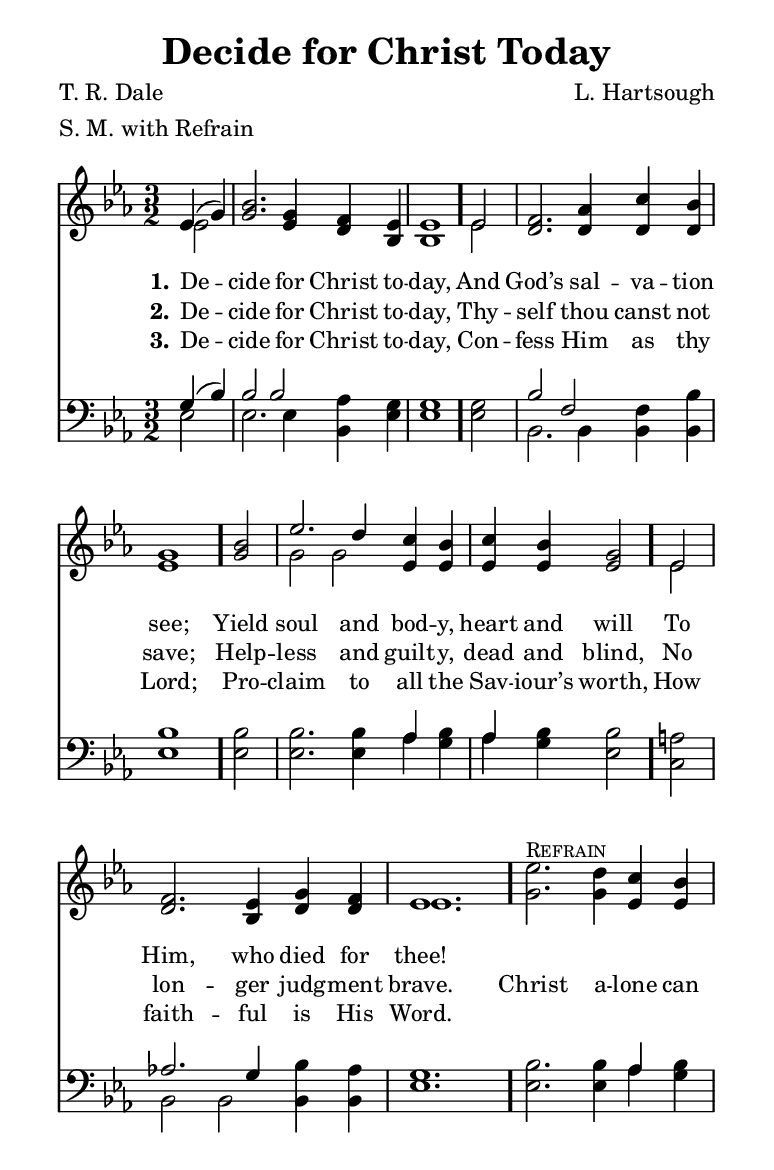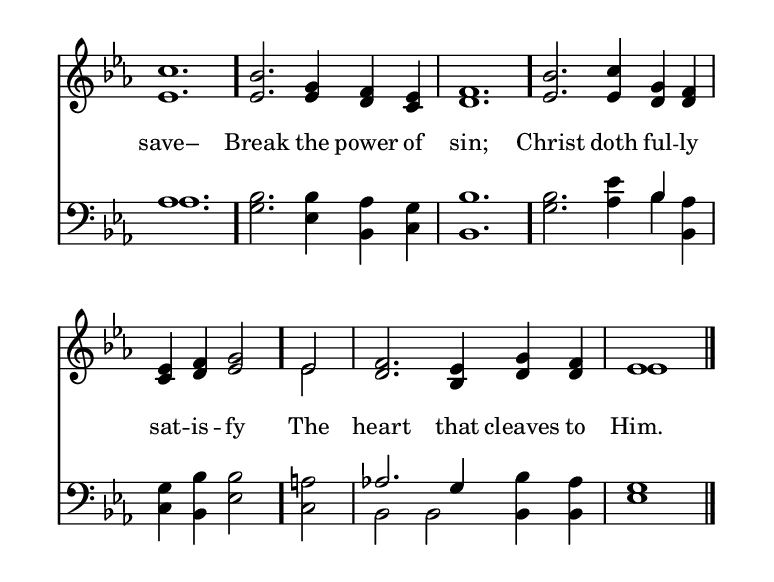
\include "common/global.ily"
\paper {
  \include "common/paper.ily"
  %ragged-bottom = ##t
  %ragged-last-bottom = ##t
  %systems-per-page = ##f
  %page-count = ##f
}

\header{
  %gospel
  hymnnumber = "79"
  title = "Decide for Christ Today"
  tunename = "Welcome Voice"
  meter = "S. M. with Refrain"
  poet = "T. R. Dale"
  composer = "L. Hartsough"
  %copyright = ""
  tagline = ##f
}

% for fermata in MIDI
ta = { \tempo 4=140 }
tb = { \tempo 4=70  }

patternAA = { c4( c4) | c2. c4 c4 c4 | c1 }
patternAB = { c2      | c2. c4 c4 c4 | c1 }
patternAC = { c4( c4) | c2  c2 c4 c4 | c1 }

patternBA = { \patternAB }
patternBB = { c2 | c2 c2 c4 c4 | c1 }

patternCA = { c2 | c2. c4 c4 c4 | c4 c4 c2 }
patternCB = { c2 | c2  c2 c4 c4 | c4 c4 c2 }

patternDA = { c2 | c2. c4 c4 c4 | c1. }
patternDB = { c2 | c2  c2 c4 c4 | c1. }

patternEA = { c2. c4 c4 c4 | c1. }

patternFA = { c2. c4 c4 c4 | c4 c4 c2 }

patternGA = { c2 | c2. c4 c4 c4 | c1 }
patternGB = { c2 | c2  c2 c4 c4 | c1 }

global = {
  \include "common/overrides.ily"
  \override Staff.TimeSignature.style = #'numbered
  \time 3/2
  \override Score.MetronomeMark.transparent = ##t % hide all fermata changes too
  \ta
  \key ees \major
  \partial 2
  \autoBeamOff
}

notesSoprano = {
\global
\relative c' {

  \changePitch \patternAA { ees g | bes g f ees | ees }
  \changePitch \patternBA { ees | f aes c bes | g }
  \changePitch \patternCA { bes | ees d c bes | c bes g }
  \changePitch \patternDA { ees | f ees g f | ees }

  << s^\markup { \small \caps "Refrain" }
  \changePitch \patternEA { ees' d c bes | c } >>
  \changePitch \patternEA { bes g f ees | f }
  \changePitch \patternFA { bes c g f | ees f g }
  \changePitch \patternGA { ees | f ees g f | ees }

  \bar "|."

}
}

notesAlto = {
\global
\relative e' {

  \changePitch \patternAB { ees | g ees d bes | bes }
  \changePitch \patternBA { ees | d d d d | ees }
  \changePitch \patternCB { g | g g ees ees | ees ees ees }
  \changePitch \patternDA { ees | d bes d d | ees }

  \changePitch \patternEA { g g ees ees | ees }
  \changePitch \patternEA { ees ees d c | d }
  \changePitch \patternFA { ees ees d d | c d ees }
  \changePitch \patternGA { ees | d bes d d | ees }

}
}

notesTenor = {
\global
\relative a {

  \changePitch \patternAC { g bes | bes bes aes g | g }
  \changePitch \patternBB { g | bes f f bes | bes }
  \changePitch \patternCA { bes | bes bes aes bes | aes bes bes }
  \changePitch \patternDA { a | aes! g bes aes | g }

  \changePitch \patternEA { bes bes aes bes | aes }
  \changePitch \patternEA { bes bes aes g | bes }
  \changePitch \patternFA { bes ees bes aes | g bes bes }
  \changePitch \patternGA { a | aes! g bes aes | g }

}
}

notesBass = {
\global
\relative f {

  \changePitch \patternAB { ees | ees ees bes ees | ees }
  \changePitch \patternBA { ees | bes bes bes bes | ees }
  \changePitch \patternCA { ees | ees ees aes g | aes g ees }
  \changePitch \patternDB { c | bes bes bes bes | ees }

  \changePitch \patternEA { ees ees aes g | aes }
  \changePitch \patternEA { g ees bes c | bes }
  \changePitch \patternFA { g' aes bes bes, | c bes ees }
  \changePitch \patternGB { c | bes bes bes bes | ees }

}
}

Refrain = \lyricmode {

Christ a -- lone can save– \bar "."
Break the power of sin; \bar "."
Christ doth ful -- ly sat -- is -- fy \bar "."
The heart that cleaves to Him. \bar "."

}

wordsA = \lyricmode {
\set stanza = "1."

De -- cide for Christ to -- day, \bar "."
And God’s sal -- va -- tion see; \bar "." \eogbreak
Yield soul and bod -- y, heart and will \bar "."
To Him, who died for thee! \bar "." \eogbreak

}

wordsB = \lyricmode {
\set stanza = "2."

De -- cide for Christ to -- day,
Thy -- self thou canst not save;
Help -- less and guilt -- y, dead and blind,
No lon -- ger judg -- ment brave.

\Refrain

}

wordsC = \lyricmode {
\set stanza = "3."

De -- cide for Christ to -- day,
Con -- fess Him as thy Lord;
Pro -- claim to all the Sav -- iour’s worth,
How faith -- ful is His Word.

}

\score {
  \context ChoirStaff <<
    \context Staff = upper <<
      \set Staff.autoBeaming = ##f
      \set ChoirStaff.systemStartDelimiter = #'SystemStartBar
      \set ChoirStaff.printPartCombineTexts = ##f
      \partcombine #'(2 . 9) \notesSoprano \notesAlto
      \context NullVoice = sopranos { \voiceOne << \notesSoprano >> }
      \context NullVoice = altos { \voiceTwo << \notesAlto >> }
      \context Lyrics = one   \lyricsto sopranos \wordsA
      \context Lyrics = two   \lyricsto sopranos \wordsB
      \context Lyrics = three \lyricsto sopranos \wordsC
    >>
    \context Staff = men <<
      \set Staff.autoBeaming = ##f
      \clef bass
      \set ChoirStaff.printPartCombineTexts = ##f
      \partcombine #'(2 . 9) \notesTenor \notesBass
      \context NullVoice = tenors { \voiceOne << \notesTenor >> }
      \context NullVoice = basses { \voiceTwo << \notesBass >> }
    >>
  >>
  \layout {
    \include "common/layout.ily"
  }
  \midi{
    \include "common/midi.ily"
  }
}

\version "2.19.49"  % necessary for upgrading to future LilyPond versions.

% vi:set et ts=2 sw=2 ai nocindent syntax=lilypond:
